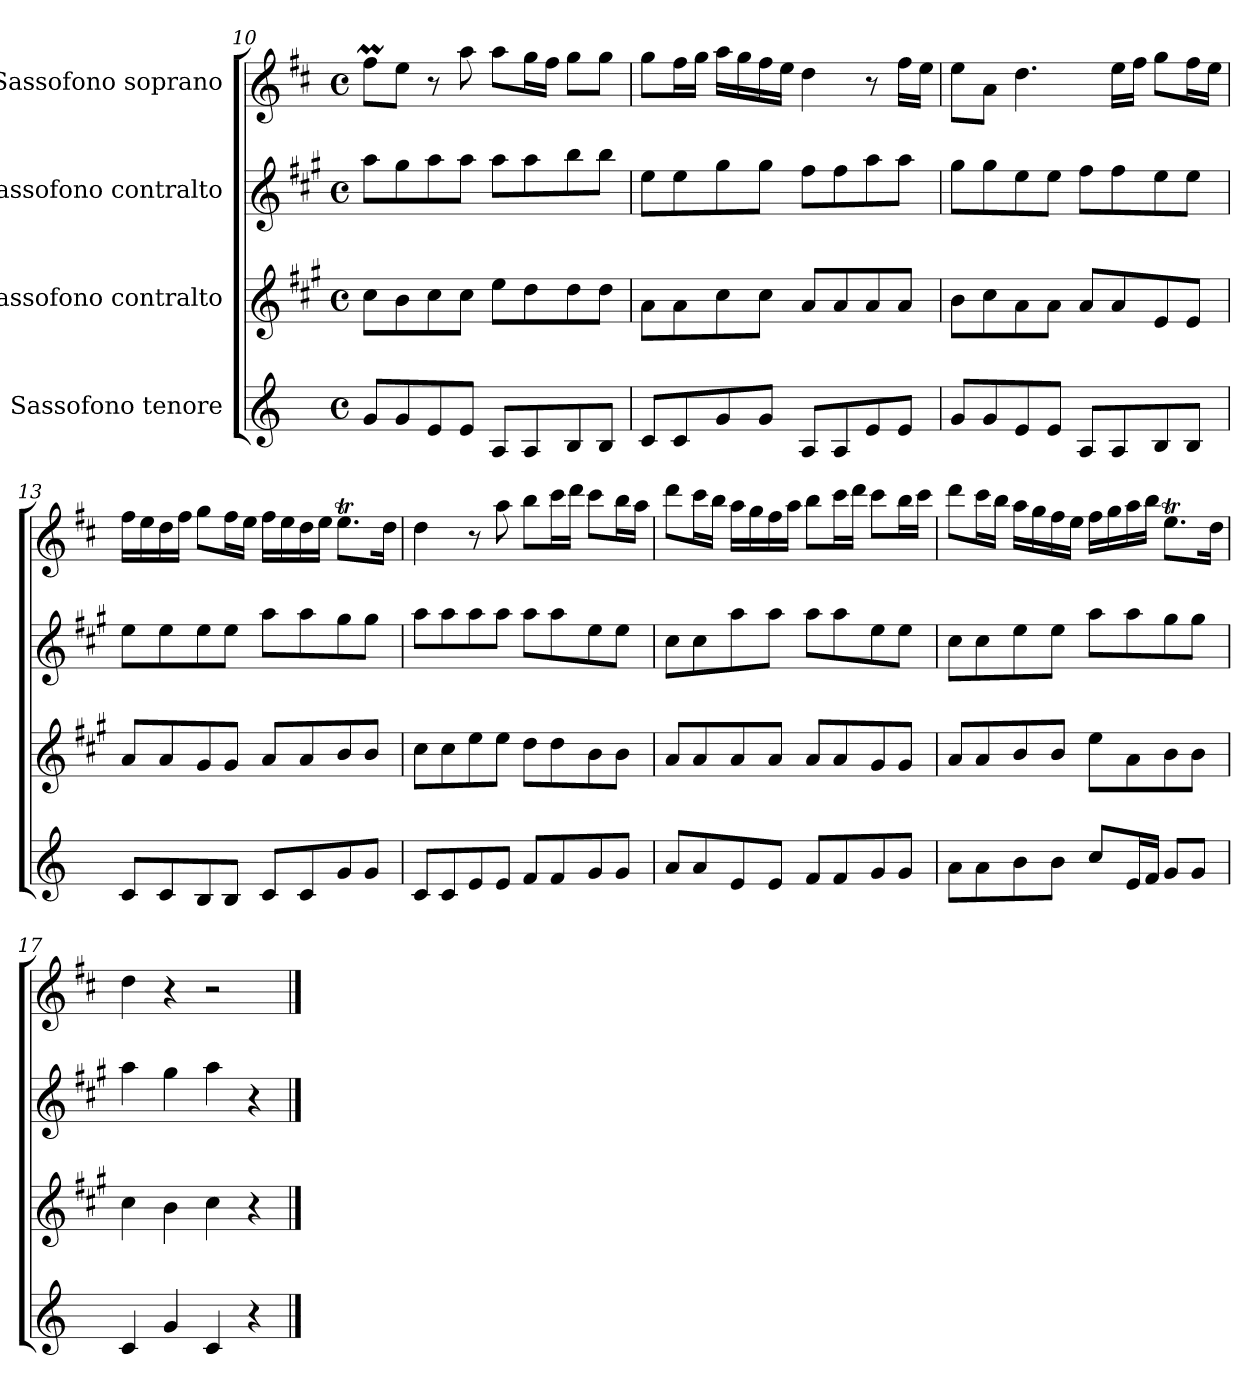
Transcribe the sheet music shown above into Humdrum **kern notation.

**kern	**kern	**kern	**kern
*part4	*part3	*part2	*part1
*staff4	*staff3	*staff2	*staff1
*I"Sassofono tenore	*I"Sassofono contralto	*I"Sassofono contralto	*I"Sassofono soprano
*clefG2	*clefG2	*clefG2	*clefG2
*ITrd8c14	*ITrd5c9	*ITrd5c9	*ITrd1c2
*k[]	*k[]	*k[]	*k[]
*M4/4	*M4/4	*M4/4	*M4/4
*met(c)	*met(c)	*met(c)	*met(c)
=10	=10	=10	=10
8G/L	8e\L	8cc\L	8eem\L
8G/	8d\	8b\	8dd\J
8E/	8e\	8cc\	8r
8E/J	8e\J	8cc\J	8gg\
8AA/L	8g\L	8cc\L	8gg\L
8AA/	8f\	8cc\	16ff\L
.	.	.	16ee\JJ
8BB/	8f\	8dd\	8ff\L
8BB/J	8f\J	8dd\J	8ff\J
=11	=11	=11	=11
8C/L	8c\L	8g\L	8ff\L
8C/	8c\	8g\	16ee\L
.	.	.	16ff\JJ
8G/	8e\	8b\	16gg\LL
.	.	.	16ff\
8G/J	8e\J	8b\J	16ee\
.	.	.	16dd\JJ
8AA/L	8c/L	8a\L	4cc\
8AA/	8c/	8a\	.
8E/	8c/	8cc\	8r
8E/J	8c/J	8cc\J	16ee\LL
.	.	.	16dd\JJ
!!LO:LB:g=z
=12	=12	=12	=12
8G/L	8d\L	8b\L	8dd\L
8G/	8e\	8b\	8g\J
8E/	8c\	8g\	4.cc\
8E/J	8c\J	8g\J	.
8AA/L	8c/L	8a\L	.
8AA/	8c/	8a\	16dd\LL
.	.	.	16ee\JJ
8BB/	8G/	8g\	8ff\L
8BB/J	8G/J	8g\J	16ee\L
.	.	.	16dd\JJ
=13	=13	=13	=13
8C/L	8c/L	8g\L	16ee\LL
.	.	.	16dd\
8C/	8c/	8g\	16cc\
.	.	.	16ee\JJ
8BB/	8B/	8g\	8ff\L
8BB/J	8B/J	8g\J	16ee\L
.	.	.	16dd\JJ
8C/L	8c/L	8cc\L	16ee\LL
.	.	.	16dd\
8C/	8c/	8cc\	16cc\
.	.	.	16dd\JJ
8G/	8d/	8b\	8.ddT\L
8G/J	8d/J	8b\J	.
.	.	.	16cc\Jk
=14	=14	=14	=14
8C/L	8e\L	8cc\L	4cc\
8C/	8e\	8cc\	.
8E/	8g\	8cc\	8r
8E/J	8g\J	8cc\J	8gg\
8F/L	8f\L	8cc\L	8aa\L
8F/	8f\	8cc\	16bb\L
.	.	.	16ccc\JJ
8G/	8d\	8g\	8bb\L
8G/J	8d\J	8g\J	16aa\L
.	.	.	16gg\JJ
!!LO:LB:g=z
=15	=15	=15	=15
8A/L	8c/L	8e\L	8ccc\L
8A/	8c/	8e\	16bb\L
.	.	.	16aa\JJ
8E/	8c/	8cc\	16gg\LL
.	.	.	16ff\
8E/J	8c/J	8cc\J	16ee\
.	.	.	16gg\JJ
8F/L	8c/L	8cc\L	8aa\L
8F/	8c/	8cc\	16bb\L
.	.	.	16ccc\JJ
8G/	8B/	8g\	8bb\L
8G/J	8B/J	8g\J	16aa\L
.	.	.	16bb\JJ
=16	=16	=16	=16
8A\L	8c/L	8e\L	8ccc\L
8A\	8c/	8e\	16bb\L
.	.	.	16aa\JJ
8B\	8d/	8g\	16gg\LL
.	.	.	16ff\
8B\J	8d/J	8g\J	16ee\
.	.	.	16dd\JJ
8c/L	8g\L	8cc\L	16ee\LL
.	.	.	16ff\
16E/L	8c\	8cc\	16gg\
16F/JJ	.	.	16aa\JJ
8G/L	8d\	8b\	8.ddT\L
8G/J	8d\J	8b\J	.
.	.	.	16cc\Jk
=17	=17	=17	=17
4C/	4e\	4cc\	4cc\
4G/	4d\	4b\	4r
4C/	4e\	4cc\	2r
4r	4r	4r	.
==	==	==	==
*-	*-	*-	*-
